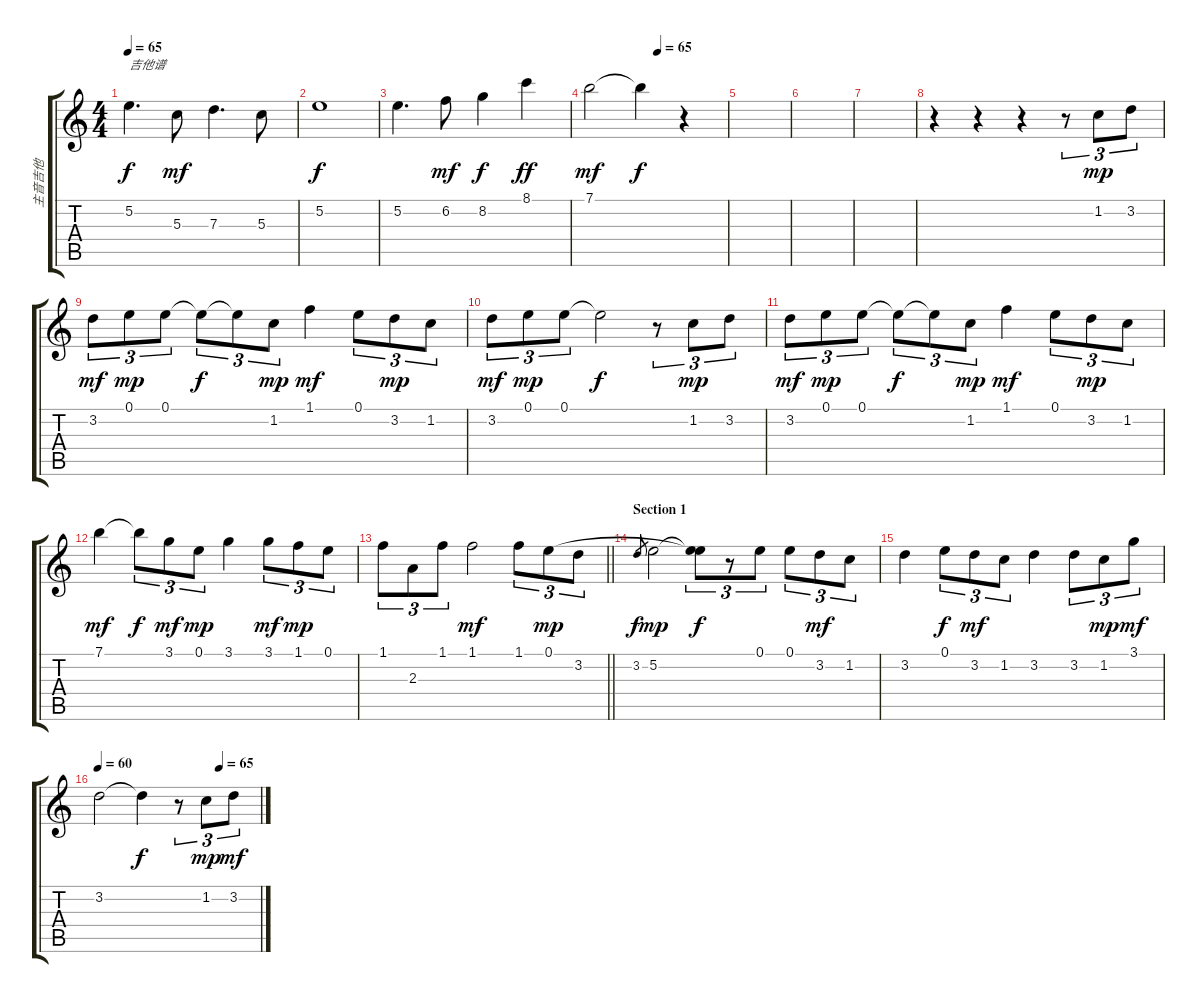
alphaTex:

\track ("主音吉他" "主音吉他") {instrument acousticguitarnylon}
\staff {score tabs}
\tuning (E4 B3 G3 D3 A2 E2) {hide}
\ts (4 4)
\tempo 65
\tempo 60
\tempo 65
\clef g2
\ks c
5.2.4{d txt "吉他谱" dy f instrument acousticguitarnylon} 5.3.8{dy mf} 7.3.4{d} 5.3.8 |
5.2.1{dy f} |
5.2.4{d} 6.2.8{dy mf} 8.2.4{dy f} 8.1.4{dy ff} |
\tempo (65 0.5)
7.1.2{dy mf} 7.1{t}.4{dy f} r.4 |
|
|
|
r.4 r.4 r.4 r.8{tu (3 2)} 1.2.8{tu (3 2) dy mp} 3.2.8{tu (3 2)} |
3.2.8{tu (3 2) dy mf} 0.1.8{tu (3 2) dy mp} 0.1.8{tu (3 2)} 0.1{t}.8{tu (3 2) dy f} 0.1{t}.8{tu (3 2)} 1.2.8{tu (3 2) dy mp} 1.1.4{dy mf} 0.1.8{tu (3 2)} 3.2.8{tu (3 2) dy mp} 1.2.8{tu (3 2)} |
3.2.8{tu (3 2) dy mf} 0.1.8{tu (3 2) dy mp} 0.1.8{tu (3 2)} 0.1{t}.2{dy f} r.8{tu (3 2)} 1.2.8{tu (3 2) dy mp} 3.2.8{tu (3 2)} |
3.2.8{tu (3 2) dy mf} 0.1.8{tu (3 2) dy mp} 0.1.8{tu (3 2)} 0.1{t}.8{tu (3 2) dy f} 0.1{t}.8{tu (3 2)} 1.2.8{tu (3 2) dy mp} 1.1.4{dy mf} 0.1.8{tu (3 2)} 3.2.8{tu (3 2) dy mp} 1.2.8{tu (3 2)} |
7.1.4{dy mf} 7.1{t}.8{tu (3 2) dy f} 3.1.8{tu (3 2) dy mf} 0.1.8{tu (3 2) dy mp} 3.1.4 3.1.8{tu (3 2) dy mf} 1.1.8{tu (3 2) dy mp} 0.1.8{tu (3 2)} |
\barLineRight lightlight
1.1.8{tu (3 2)} 2.3.8{tu (3 2)} 1.1.8{tu (3 2)} 1.1.2{dy mf} 1.1.8{tu (3 2)} 0.1.8{tu (3 2) dy mp} 3.2.8{tu (3 2)} |
\section ("" "Section 1")
3.2.8{gr dy f} 5.2.2{dy mp} (0.1{t} 5.2{t}).8{tu (3 2) dy f} r.8{tu (3 2)} 0.1.8{tu (3 2)} 0.1.8{tu (3 2)} 3.2.8{tu (3 2) dy mf} 1.2.8{tu (3 2)} |
3.2.4 0.1.8{tu (3 2) dy f} 3.2.8{tu (3 2) dy mf} 1.2.8{tu (3 2)} 3.2.4 3.2.8{tu (3 2)} 1.2.8{tu (3 2) dy mp} 3.1.8{tu (3 2) dy mf} |
\tempo 60
\tempo (65 0.75)
3.2.2 3.2{t}.4{dy f} r.8{tu (3 2)} 1.2.8{tu (3 2) dy mp} 3.2.8{tu (3 2) dy mf}
